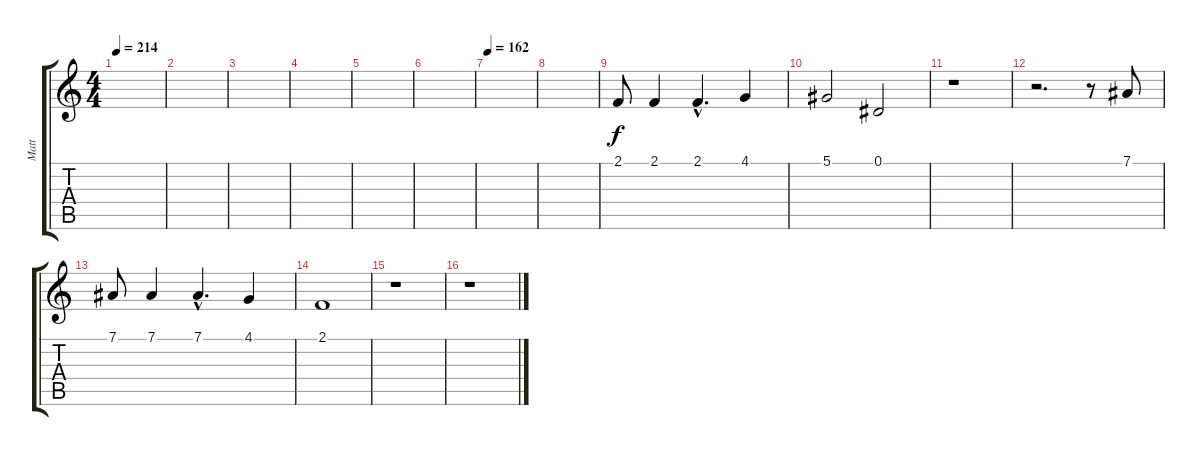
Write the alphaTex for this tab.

\track ("Matt" "Matt") {instrument lead1square}
\staff {score tabs}
\tuning (Eb4 Bb3 Gb3 Db3 Ab2 Eb2) {hide}
\ts (4 4)
\tempo 214
\clef g2
\ks c
|
|
|
|
|
|
\tempo 162
|
|
2.1.8 2.1.4 2.1{hac}.4{d} 4.1.4 |
5.1.2 0.1.2 |
r.1 |
r.2{d} r.8 7.1.8 |
7.1.8 7.1.4 7.1{hac}.4{d} 4.1.4 |
2.1.1 |
r.1 |
r.1
